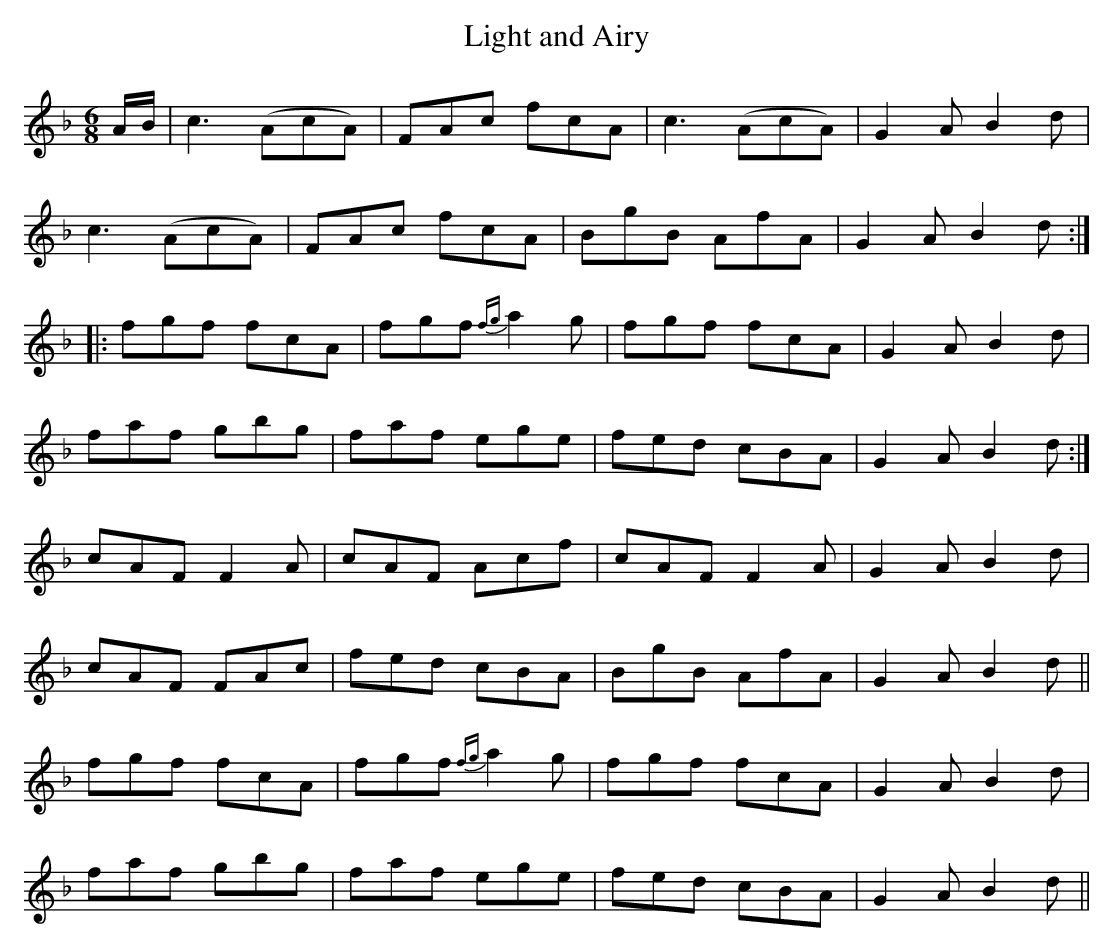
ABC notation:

X:1
T:Light and Airy
M:6/8
L:1/8
K:F
A/B/|c3 (AcA)|FAc fcA|c3 (AcA)|G2A B2d|
c3 (AcA)|FAc fcA|BgB AfA|G2A B2d:|
|:fgf fcA|fgf {fg}a2-g|fgf fcA|G2A B2d|
faf gbg|faf ege|fed cBA|G2-A B2d:|
cAF F2-A|cAF Acf|cAF F2-A|G2A B2d|
cAF FAc|fed cBA|BgB AfA|G2-A B2d||
fgf fcA|fgf {fg}a2-g|fgf fcA|G2A B2d|
faf gbg|faf ege|fed cBA|G2A B2d||
